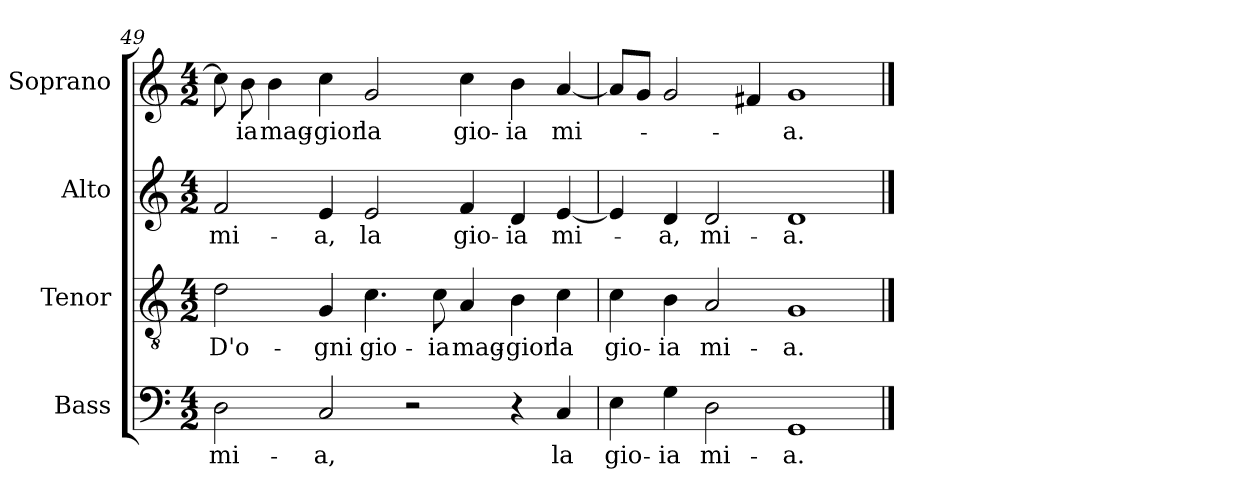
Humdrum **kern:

**kern	**text	**kern	**text	**kern	**text	**kern	**text
*part4	*part4	*part3	*part3	*part2	*part2	*part1	*part1
*staff4	*staff4	*staff3	*staff3	*staff2	*staff2	*staff1	*staff1
*I"Bass	*	*I"Tenor	*	*I"Alto	*	*I"Soprano	*
*I'B	*	*I'T	*	*I'A	*	*I'S	*
!!LO:LB:g=z
*clefF4	*	*clefGv2	*	*clefG2	*	*clefG2	*
*k[]	*	*k[]	*	*k[]	*	*k[]	*
*C:	*	*C:	*	*C:	*	*C:	*
*M4/2	*	*M4/2	*	*M4/2	*	*M4/2	*
=49	=49	=49	=49	=49	=49	=49	=49
!	!LO:LY:b	!	!LO:LY:b	!	!LO:LY:b	!	!
2D\	mi-	2d\	D'o-	2f/	mi-	8cc\]	.
!	!	!	!	!	!	!	!LO:LY:b
.	.	.	.	.	.	8b\	-ia
!	!	!	!	!	!	!	!LO:LY:b
.	.	.	.	.	.	4b\	mag-
!	!LO:LY:b	!	!LO:LY:b	!	!LO:LY:b	!	!LO:LY:b
2C/	-a,	4G/	-gni	4e/	-a,	4cc\	-gior
!	!	!	!LO:LY:b	!	!LO:LY:b	!	!LO:LY:b
.	.	4.c\	gio-	2e/	la	2g/	la
2r	.	.	.	.	.	.	.
!	!	!	!LO:LY:b	!	!	!	!
.	.	8c\	-ia	.	.	.	.
!	!	!	!LO:LY:b	!	!LO:LY:b	!	!LO:LY:b
.	.	4A/	mag-	4f/	gio-	4cc\	gio-
!	!	!	!LO:LY:b	!	!LO:LY:b	!	!LO:LY:b
4r	.	4B\	-gior	4d/	-ia	4b\	-ia
!	!LO:LY:b	!	!LO:LY:b	!	!LO:LY:b	!	!LO:LY:b
4C/	la	4c\	la	[4e/	mi-	[4a/	mi-
=50	=50	=50	=50	=50	=50	=50	=50
!	!LO:LY:b	!	!LO:LY:b	!	!	!	!
4E\	gio-	4c\	gio-	4e/]	.	8a/L]	.
.	.	.	.	.	.	8g/J	.
!	!LO:LY:b	!	!LO:LY:b	!	!LO:LY:b	!	!
4G\	-ia	4B\	-ia	4d/	-a,	2g/	.
!	!LO:LY:b	!	!LO:LY:b	!	!LO:LY:b	!	!
2D\	mi-	2A/	mi-	2d/	mi-	.	.
.	.	.	.	.	.	4f#X/	.
!	!LO:LY:b	!	!LO:LY:b	!	!LO:LY:b	!	!LO:LY:b
1GG	-a.	1G	-a.	1d	-a.	1g	-a.
==	==	==	==	==	==	==	==
*-	*-	*-	*-	*-	*-	*-	*-
